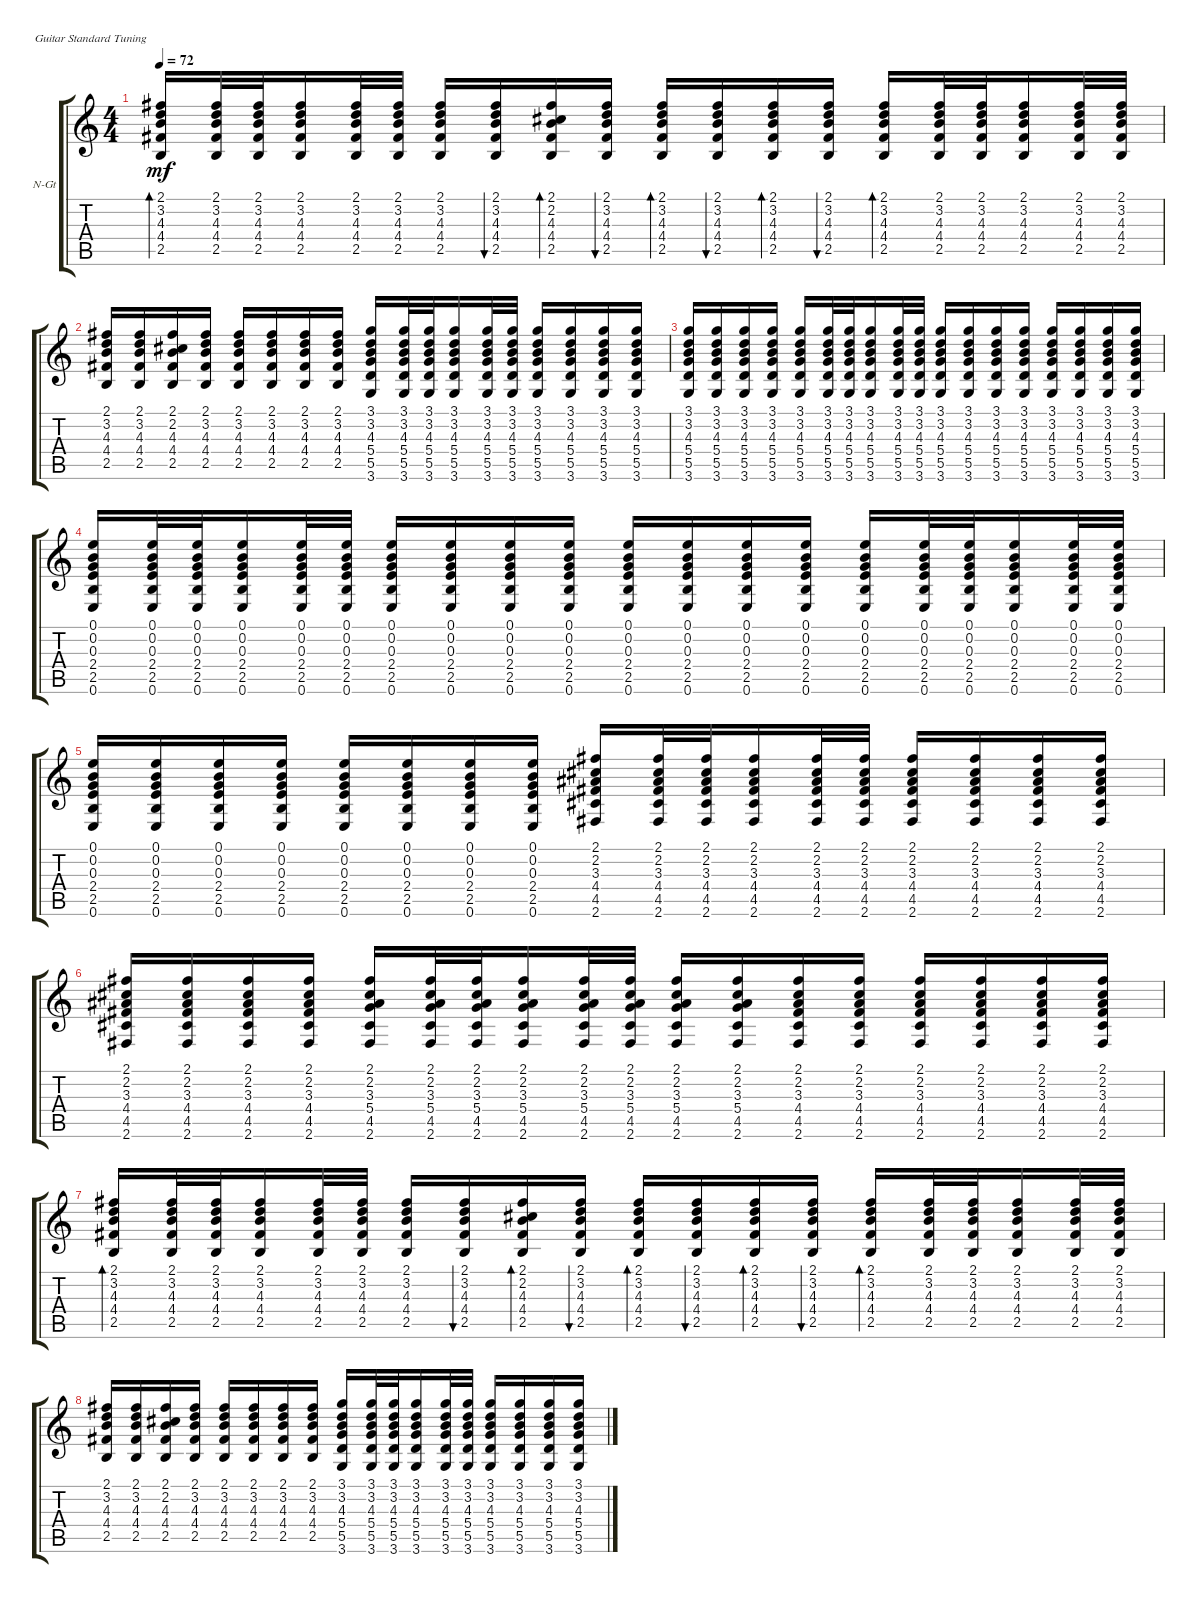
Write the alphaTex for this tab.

\defaultSystemsLayout 4
\bracketExtendMode groupsimilarinstruments
\firstSystemTrackNameOrientation horizontal
\otherSystemsTrackNameOrientation horizontal
\track ("Nylon Guitar" "N-Gt") {instrument acousticguitarnylon}
\staff {score tabs}
\tuning (E4 B3 G3 D3 A2 E2)
\ts (4 4)
\tempo 72
\clef g2
\ks c
(2.1 3.2 4.3 4.4 2.5).16{bd 30 dy mf} (2.1 3.2 4.3 4.4 2.5).32 (2.1 3.2 4.3 4.4 2.5).32 (2.1 3.2 4.3 4.4 2.5).16 (2.1 3.2 4.3 4.4 2.5).32 (2.1 3.2 4.3 4.4 2.5).32 (2.1 3.2 4.3 4.4 2.5).16 (2.1 3.2 4.3 4.4 2.5).16{bu 30} (2.1 2.2 4.3 4.4 2.5).16{bd 30} (2.1 3.2 4.3 4.4 2.5).16{bu 30} (2.1 3.2 4.3 4.4 2.5).16{bd 30} (2.1 3.2 4.3 4.4 2.5).16{bu 30} (2.1 3.2 4.3 4.4 2.5).16{bd 30} (2.1 3.2 4.3 4.4 2.5).16{bu 30} (2.1 3.2 4.3 4.4 2.5).16{bd 30} (2.1 3.2 4.3 4.4 2.5).32 (2.1 3.2 4.3 4.4 2.5).32 (2.1 3.2 4.3 4.4 2.5).16 (2.1 3.2 4.3 4.4 2.5).32 (2.1 3.2 4.3 4.4 2.5).32 |
(2.1 3.2 4.3 4.4 2.5).16 (2.1 3.2 4.3 4.4 2.5).16 (2.1 2.2 4.3 4.4 2.5).16 (2.1 3.2 4.3 4.4 2.5).16 (2.1 3.2 4.3 4.4 2.5).16 (2.1 3.2 4.3 4.4 2.5).16 (2.1 3.2 4.3 4.4 2.5).16 (2.1 3.2 4.3 4.4 2.5).16 (3.1 3.2 4.3 5.4 5.5 3.6).16 (3.1 3.2 4.3 5.4 5.5 3.6).32 (3.1 3.2 4.3 5.4 5.5 3.6).32 (3.1 3.2 4.3 5.4 5.5 3.6).16 (3.1 3.2 4.3 5.4 5.5 3.6).32 (3.1 3.2 4.3 5.4 5.5 3.6).32 (3.1 3.2 4.3 5.4 5.5 3.6).16 (3.1 3.2 4.3 5.4 5.5 3.6).16 (3.1 3.2 4.3 5.4 5.5 3.6).16 (3.1 3.2 4.3 5.4 5.5 3.6).16 |
(3.1 3.2 4.3 5.4 5.5 3.6).16 (3.1 3.2 4.3 5.4 5.5 3.6).16 (3.1 3.2 4.3 5.4 5.5 3.6).16 (3.1 3.2 4.3 5.4 5.5 3.6).16 (3.1 3.2 4.3 5.4 5.5 3.6).16 (3.1 3.2 4.3 5.4 5.5 3.6).32 (3.1 3.2 4.3 5.4 5.5 3.6).32 (3.1 3.2 4.3 5.4 5.5 3.6).16 (3.1 3.2 4.3 5.4 5.5 3.6).32 (3.1 3.2 4.3 5.4 5.5 3.6).32 (3.1 3.2 4.3 5.4 5.5 3.6).16 (3.1 3.2 4.3 5.4 5.5 3.6).16 (3.1 3.2 4.3 5.4 5.5 3.6).16 (3.1 3.2 4.3 5.4 5.5 3.6).16 (3.1 3.2 4.3 5.4 5.5 3.6).16 (3.1 3.2 4.3 5.4 5.5 3.6).16 (3.1 3.2 4.3 5.4 5.5 3.6).16 (3.1 3.2 4.3 5.4 5.5 3.6).16 |
(0.6 2.5 2.4 0.3 0.2 0.1).16 (0.6 2.5 2.4 0.3 0.2 0.1).32 (0.6 2.5 2.4 0.3 0.2 0.1).32 (0.6 2.5 2.4 0.3 0.2 0.1).16 (0.6 2.5 2.4 0.3 0.2 0.1).32 (0.6 2.5 2.4 0.3 0.2 0.1).32 (0.6 2.5 2.4 0.3 0.2 0.1).16 (0.6 2.5 2.4 0.3 0.2 0.1).16 (0.6 2.5 2.4 0.3 0.2 0.1).16 (0.6 2.5 2.4 0.3 0.2 0.1).16 (0.6 2.5 2.4 0.3 0.2 0.1).16 (0.6 2.5 2.4 0.3 0.2 0.1).16 (0.6 2.5 2.4 0.3 0.2 0.1).16 (0.6 2.5 2.4 0.3 0.2 0.1).16 (0.6 2.5 2.4 0.3 0.2 0.1).16 (0.6 2.5 2.4 0.3 0.2 0.1).32 (0.6 2.5 2.4 0.3 0.2 0.1).32 (0.6 2.5 2.4 0.3 0.2 0.1).16 (0.6 2.5 2.4 0.3 0.2 0.1).32 (0.6 2.5 2.4 0.3 0.2 0.1).32 |
(0.6 2.5 2.4 0.3 0.2 0.1).16 (0.6 2.5 2.4 0.3 0.2 0.1).16 (0.6 2.5 2.4 0.3 0.2 0.1).16 (0.6 2.5 2.4 0.3 0.2 0.1).16 (0.6 2.5 2.4 0.3 0.2 0.1).16 (0.6 2.5 2.4 0.3 0.2 0.1).16 (0.6 2.5 2.4 0.3 0.2 0.1).16 (0.6 2.5 2.4 0.3 0.2 0.1).16 (2.1 2.2 3.3 4.4 4.5 2.6).16 (2.1 2.2 3.3 4.4 4.5 2.6).32 (2.1 2.2 3.3 4.4 4.5 2.6).32 (2.1 2.2 3.3 4.4 4.5 2.6).16 (2.1 2.2 3.3 4.4 4.5 2.6).32 (2.1 2.2 3.3 4.4 4.5 2.6).32 (2.1 2.2 3.3 4.4 4.5 2.6).16 (2.1 2.2 3.3 4.4 4.5 2.6).16 (2.1 2.2 3.3 4.4 4.5 2.6).16 (2.1 2.2 3.3 4.4 4.5 2.6).16 |
(2.1 2.2 3.3 4.4 4.5 2.6).16 (2.1 2.2 3.3 4.4 4.5 2.6).16 (2.1 2.2 3.3 4.4 4.5 2.6).16 (2.1 2.2 3.3 4.4 4.5 2.6).16 (2.1 2.2 3.3 5.4 4.5 2.6).16 (2.1 2.2 3.3 5.4 4.5 2.6).32 (2.1 2.2 3.3 5.4 4.5 2.6).32 (2.1 2.2 3.3 5.4 4.5 2.6).16 (2.1 2.2 3.3 5.4 4.5 2.6).32 (2.1 2.2 3.3 5.4 4.5 2.6).32 (2.1 2.2 3.3 5.4 4.5 2.6).16 (2.1 2.2 3.3 5.4 4.5 2.6).16 (2.1 2.2 3.3 4.4 4.5 2.6).16 (2.1 2.2 3.3 4.4 4.5 2.6).16 (2.1 2.2 3.3 4.4 4.5 2.6).16 (2.1 2.2 3.3 4.4 4.5 2.6).16 (2.1 2.2 3.3 4.5 2.6 4.4).16 (2.1 2.2 3.3 4.4 4.5 2.6).16 |
(2.1 3.2 4.3 4.4 2.5).16{bd 30} (2.1 3.2 4.3 4.4 2.5).32 (2.1 3.2 4.3 4.4 2.5).32 (2.1 3.2 4.3 4.4 2.5).16 (2.1 3.2 4.3 4.4 2.5).32 (2.1 3.2 4.3 4.4 2.5).32 (2.1 3.2 4.3 4.4 2.5).16 (2.1 3.2 4.3 4.4 2.5).16{bu 30} (2.1 2.2 4.3 4.4 2.5).16{bd 30} (2.1 3.2 4.3 4.4 2.5).16{bu 30} (2.1 3.2 4.3 4.4 2.5).16{bd 30} (2.1 3.2 4.3 4.4 2.5).16{bu 30} (2.1 3.2 4.3 4.4 2.5).16{bd 30} (2.1 3.2 4.3 4.4 2.5).16{bu 30} (2.1 3.2 4.3 4.4 2.5).16{bd 30} (2.1 3.2 4.3 4.4 2.5).32 (2.1 3.2 4.3 4.4 2.5).32 (2.1 3.2 4.3 4.4 2.5).16 (2.1 3.2 4.3 4.4 2.5).32 (2.1 3.2 4.3 4.4 2.5).32 |
(2.1 3.2 4.3 4.4 2.5).16 (2.1 3.2 4.3 4.4 2.5).16 (2.1 2.2 4.3 4.4 2.5).16 (2.1 3.2 4.3 4.4 2.5).16 (2.1 3.2 4.3 4.4 2.5).16 (2.1 3.2 4.3 4.4 2.5).16 (2.1 3.2 4.3 4.4 2.5).16 (2.1 3.2 4.3 4.4 2.5).16 (3.1 3.2 4.3 5.4 5.5 3.6).16 (3.1 3.2 4.3 5.4 5.5 3.6).32 (3.1 3.2 4.3 5.4 5.5 3.6).32 (3.1 3.2 4.3 5.4 5.5 3.6).16 (3.1 3.2 4.3 5.4 5.5 3.6).32 (3.1 3.2 4.3 5.4 5.5 3.6).32 (3.1 3.2 4.3 5.4 5.5 3.6).16 (3.1 3.2 4.3 5.4 5.5 3.6).16 (3.1 3.2 4.3 5.4 5.5 3.6).16 (3.1 3.2 4.3 5.4 5.5 3.6).16
